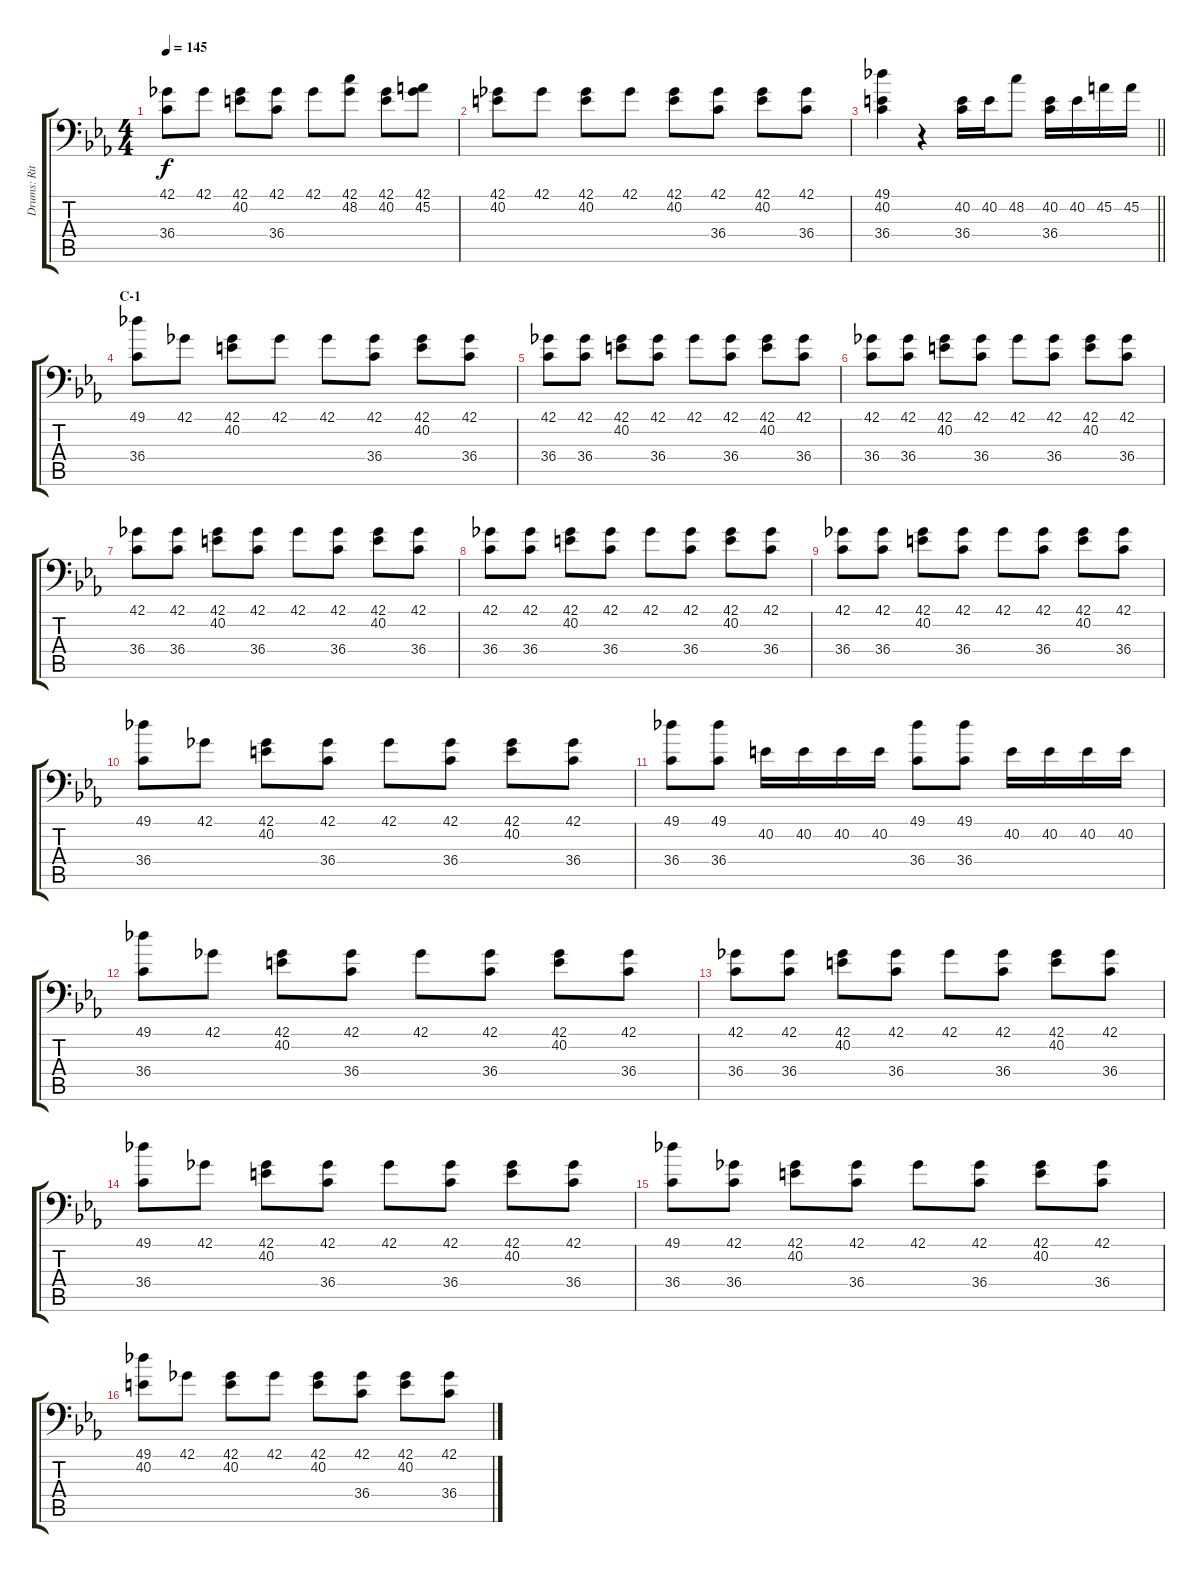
\track ("Drums: Ritsu Tainaka" "Drums: Rit") {instrument acousticgrandpiano}
\staff {score tabs}
\tuning (C-1 C-1 C-1 C-1 C-1 C-1) {hide}
\ts (4 4)
\tempo 145
\clef f4
\ks eb
(42.1 36.4).8{dy f} 42.1.8 (42.1 40.2).8 (42.1 36.4).8 42.1.8 (42.1 48.2).8 (42.1 40.2).8 (42.1 45.2).8 |
(42.1 40.2).8 42.1.8 (42.1 40.2).8 42.1.8 (42.1 40.2).8 (42.1 36.4).8 (42.1 40.2).8 (42.1 36.4).8 |
\barLineRight lightlight
(49.1 40.2 36.4).4 r.4 (40.2 36.4).16 40.2.16 48.2.8 (40.2 36.4).16 40.2.16 45.2.16 45.2.16 |
\section ("" "C-1")
(49.1 36.4).8 42.1.8 (42.1 40.2).8 42.1.8 42.1.8 (42.1 36.4).8 (42.1 40.2).8 (42.1 36.4).8 |
(42.1 36.4).8 (42.1 36.4).8 (42.1 40.2).8 (42.1 36.4).8 42.1.8 (42.1 36.4).8 (42.1 40.2).8 (42.1 36.4).8 |
(42.1 36.4).8 (42.1 36.4).8 (42.1 40.2).8 (42.1 36.4).8 42.1.8 (42.1 36.4).8 (42.1 40.2).8 (42.1 36.4).8 |
(42.1 36.4).8 (42.1 36.4).8 (42.1 40.2).8 (42.1 36.4).8 42.1.8 (42.1 36.4).8 (42.1 40.2).8 (42.1 36.4).8 |
(42.1 36.4).8 (42.1 36.4).8 (42.1 40.2).8 (42.1 36.4).8 42.1.8 (42.1 36.4).8 (42.1 40.2).8 (42.1 36.4).8 |
(42.1 36.4).8 (42.1 36.4).8 (42.1 40.2).8 (42.1 36.4).8 42.1.8 (42.1 36.4).8 (42.1 40.2).8 (42.1 36.4).8 |
(49.1 36.4).8 42.1.8 (42.1 40.2).8 (42.1 36.4).8 42.1.8 (42.1 36.4).8 (42.1 40.2).8 (42.1 36.4).8 |
(49.1 36.4).8 (49.1 36.4).8 40.2.16 40.2.16 40.2.16 40.2.16 (49.1 36.4).8 (49.1 36.4).8 40.2.16 40.2.16 40.2.16 40.2.16 |
(49.1 36.4).8 42.1.8 (42.1 40.2).8 (42.1 36.4).8 42.1.8 (42.1 36.4).8 (42.1 40.2).8 (42.1 36.4).8 |
(42.1 36.4).8 (42.1 36.4).8 (42.1 40.2).8 (42.1 36.4).8 42.1.8 (42.1 36.4).8 (42.1 40.2).8 (42.1 36.4).8 |
(49.1 36.4).8 42.1.8 (42.1 40.2).8 (42.1 36.4).8 42.1.8 (42.1 36.4).8 (42.1 40.2).8 (42.1 36.4).8 |
(49.1 36.4).8 (42.1 36.4).8 (42.1 40.2).8 (42.1 36.4).8 42.1.8 (42.1 36.4).8 (42.1 40.2).8 (42.1 36.4).8 |
(49.1 40.2).8 42.1.8 (42.1 40.2).8 42.1.8 (42.1 40.2).8 (42.1 36.4).8 (42.1 40.2).8 (42.1 36.4).8
